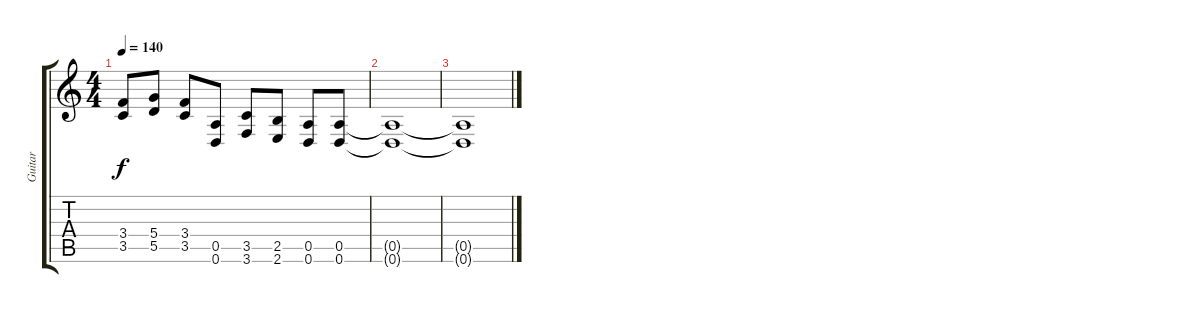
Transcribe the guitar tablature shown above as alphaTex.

\track ("Guitar" "Guitar") {instrument overdrivenguitar}
\staff {score tabs}
\tuning (E4 B3 G3 D3 A2 D2) {hide}
\ts (4 4)
\tempo 140
\clef g2
\ks c
(3.4{t} 3.5{t}).8{dy f} (5.4 5.5).8 (3.4 3.5).8 (0.5 0.6).8 (3.5 3.6).8 (2.5 2.6).8 (0.5 0.6).8 (0.5 0.6).8 |
(0.5{t} 0.6{t}).1 |
(0.5{t} 0.6{t}).1
